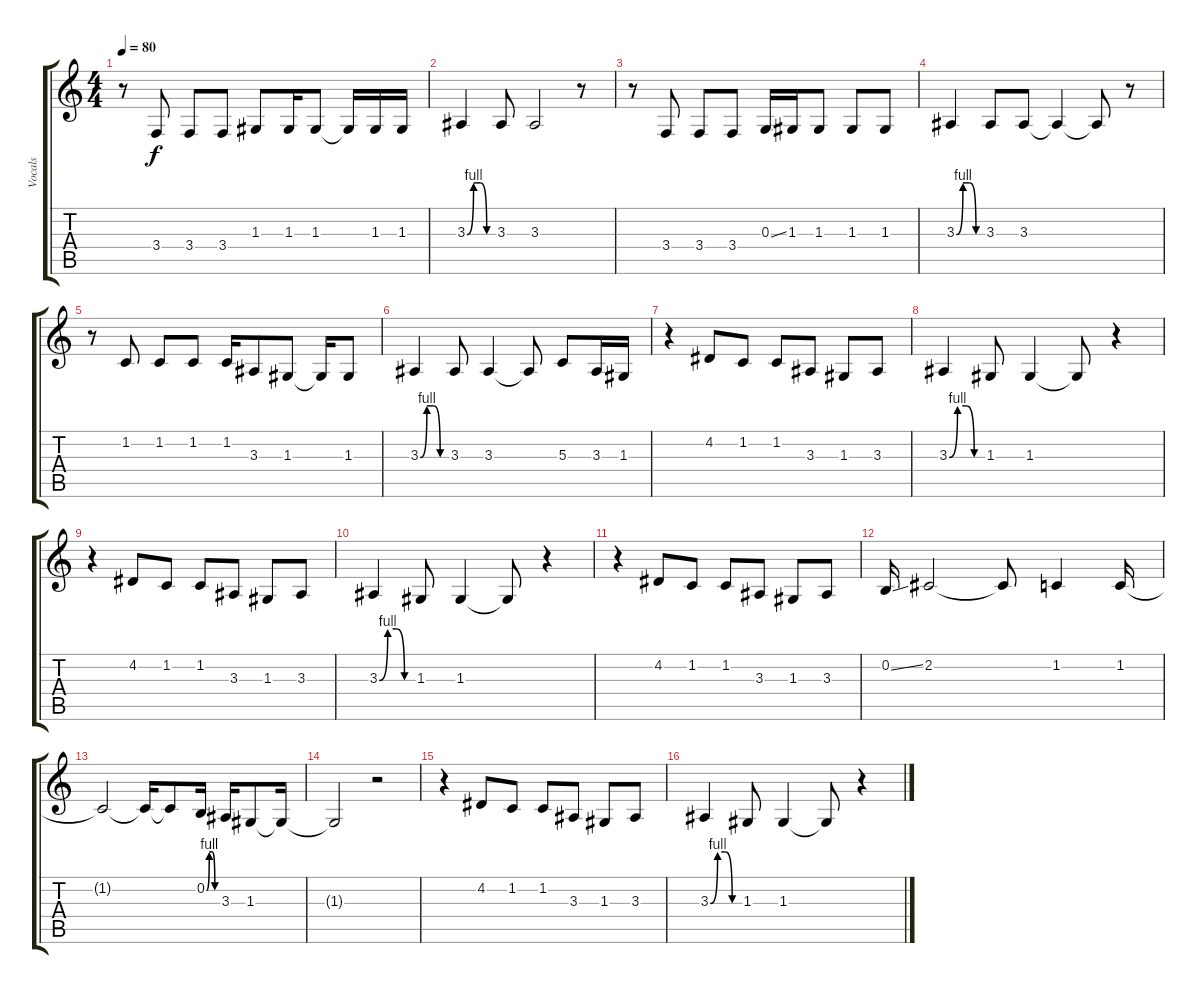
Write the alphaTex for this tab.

\track ("Vocals" "Vocals") {instrument lead8bassandlead}
\staff {score tabs}
\tuning (E4 B3 G3 D3 A2 E2) {hide}
\ts (4 4)
\tempo 80
\clef g2
\ks c
r.8{dy f} 3.4.8 3.4.8 3.4.8 1.3.8 1.3.16 1.3.8 1.3{t}.16 1.3.16 1.3.16 |
3.3{be (custom 0 0 15 4 30 4 45 0 60 0)}.4 3.3.8 3.3.2 r.8 |
r.8 3.4.8 3.4.8 3.4.8 0.3{ss}.16 1.3.16 1.3.8 1.3.8 1.3.8 |
3.3{be (custom 0 0 15 4 30 4 45 0 60 0)}.4 3.3.8 3.3.8 3.3{t}.4 3.3{t}.8 r.8 |
r.8 1.2.8 1.2.8 1.2.8 1.2.16 3.3.8 1.3.8 1.3{t}.16 1.3.8 |
3.3{be (custom 0 0 15 4 30 4 45 0 60 0)}.4 3.3.8 3.3.4 3.3{t}.8 5.3.8 3.3.16 1.3.16 |
r.4 4.2.8 1.2.8 1.2.8 3.3.8 1.3.8 3.3.8 |
3.3{be (custom 0 0 15 4 30 4 45 0 60 0)}.4 1.3.8 1.3.4 1.3{t}.8 r.4 |
r.4 4.2.8 1.2.8 1.2.8 3.3.8 1.3.8 3.3.8 |
3.3{be (custom 0 0 15 4 30 4 45 0 60 0)}.4 1.3.8 1.3.4 1.3{t}.8 r.4 |
r.4 4.2.8 1.2.8 1.2.8 3.3.8 1.3.8 3.3.8 |
0.2{ss}.16 2.2.2 2.2{t}.8 1.2.4 1.2.16 |
1.2{t}.2 1.2{t}.16 1.2{t}.8 0.2{be (custom 0 0 15 4 30 4 45 0 60 0)}.16 3.3.16 1.3.8 1.3{t}.16 |
1.3{t}.2 r.2 |
r.4 4.2.8 1.2.8 1.2.8 3.3.8 1.3.8 3.3.8 |
3.3{be (custom 0 0 15 4 30 4 45 0 60 0)}.4 1.3.8 1.3.4 1.3{t}.8 r.4
